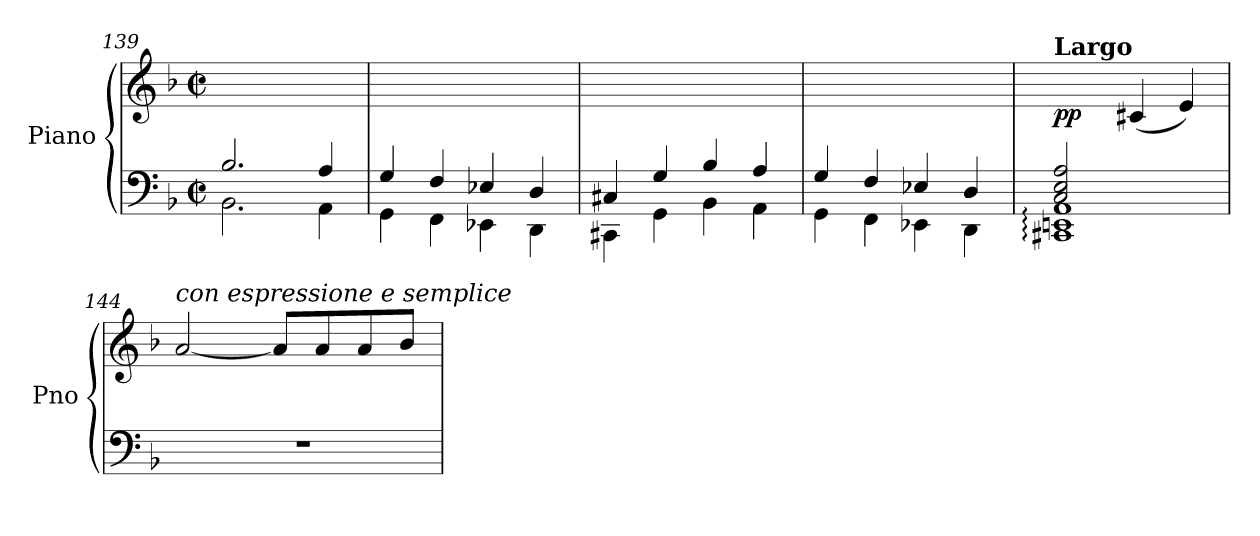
**kern	**kern	**dynam
*part1	*part1	*part1
*staff2	*staff1	*staff1/2
*I"Piano	*	*
*I'Pno	*	*
*clefF4	*clefG2	*
*k[b-]	*k[b-]	*
*M4/4	*M4/4	*
*met(c|)	*met(c|)	*
=139	=139	=139
*^	*	*
!	!	!	!LO:DY:a=2
!	!	!	!LO:DY:n=1:b
2.B-/	2.BB-\	1ryy	sf other-dynamics
4A/	4AA\	.	.
=140	=140	=140	=140
4G/	4GG\	1ryy	.
4F/	4FF\	.	.
4E-X/	4EE-X\	.	.
4D/	4DD\	.	.
=141	=141	=141	=141
4C#X/	4CC#X\	1ryy	.
4G/	4GG\	.	.
4B-/	4BB-\	.	.
4A/	4AA\	.	.
=142	=142	=142	=142
4G/	4GG\	1ryy	.
4F/	4FF\	.	.
4E-X/	4EE-X\	.	.
4D/	4DD\	.	.
=143	=143	=143	=143
!	!	!LO:TX:a:B:t=Largo	!
!	!	!	!LO:DY:b
2C/ 2E/ 2A/	1CC#X: 1EEn: 1AA: 1C#Xyy: 1Enyy: 1Ayy:	2ryy	pp
2ryy	.	(4c#X/	.
.	.	4e/)	.
*v	*v	*	*
!!LO:PB:g=z
=144	=144	=144
!	!LO:TX:a:i:t=con espressione e semplice	!
1r	[2a/	.
.	8a/L]	.
.	8a/	.
.	8a/	.
.	8b-/J	.
=	=	=
*-	*-	*-
